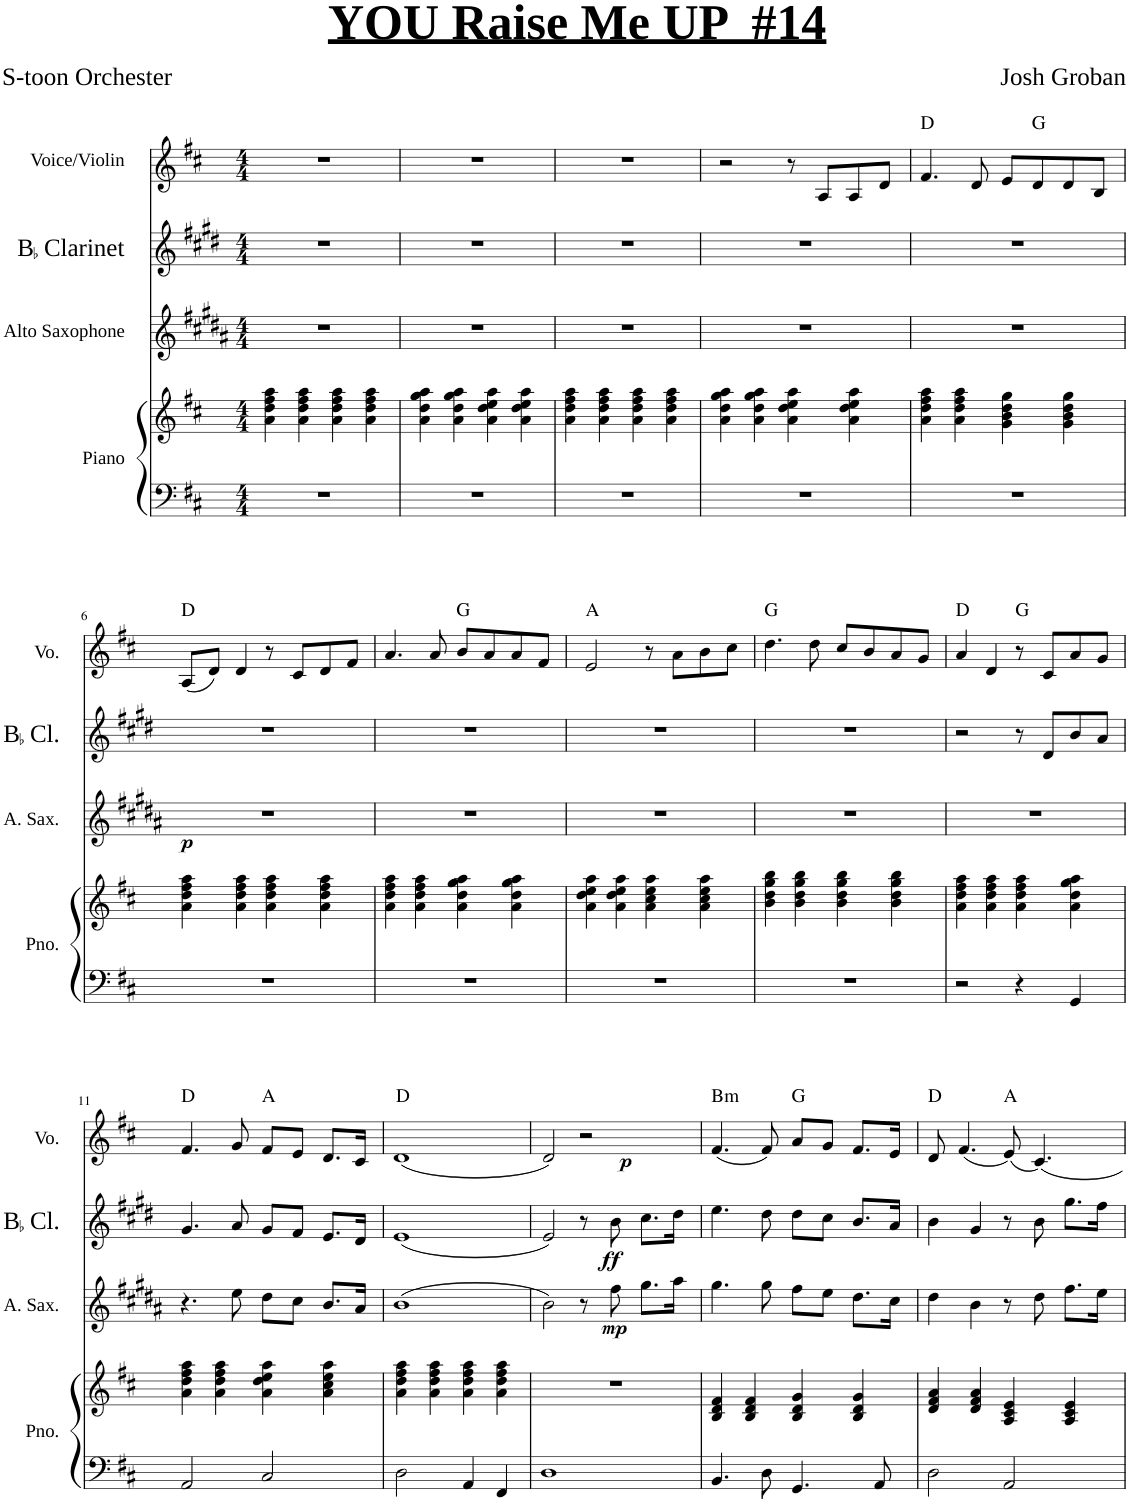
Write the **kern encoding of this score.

**kern	**kern	**kern	**dynam	**kern	**dynam	**kern	**dynam	**harte
*part4	*part4	*part3	*part3	*part2	*part2	*part1	*part1	*part1
*staff5	*staff4	*staff3	*staff3	*staff2	*staff2	*staff1	*staff1	*
*I"Piano	*	*I"Alto Saxophone	*	*I"BaccidentalFlat Clarinet	*	*I"Voice/Violin	*	*
*I'Pno.	*	*I'A. Sax.	*	*I'BaccidentalFlat Cl.	*	*I'Vo.	*	*
*clefF4	*clefG2	*clefG2	*	*clefG2	*	*clefG2	*	*
*	*	*Trd5c9	*	*Trd1c2	*	*	*	*
*k[f#c#]	*k[f#c#]	*k[f#c#g#d#a#]	*	*k[f#c#g#d#]	*	*k[f#c#]	*	*
*M4/4	*M4/4	*M4/4	*	*M4/4	*	*M4/4	*	*
=1	=1	=1	=1	=1	=1	=1	=1	=1
1r	4a\ 4dd\ 4ff#\ 4aa\	1r	.	1r	.	1r	.	.
.	4a\ 4dd\ 4ff#\ 4aa\	.	.	.	.	.	.	.
.	4a\ 4dd\ 4ff#\ 4aa\	.	.	.	.	.	.	.
.	4a\ 4dd\ 4ff#\ 4aa\	.	.	.	.	.	.	.
=2	=2	=2	=2	=2	=2	=2	=2	=2
1r	4a\ 4dd\ 4gg\ 4aa\	1r	.	1r	.	1r	.	.
.	4a\ 4dd\ 4gg\ 4aa\	.	.	.	.	.	.	.
.	4a\ 4dd\ 4ee\ 4aa\	.	.	.	.	.	.	.
.	4a\ 4dd\ 4ee\ 4aa\	.	.	.	.	.	.	.
=3	=3	=3	=3	=3	=3	=3	=3	=3
1r	4a\ 4dd\ 4ff#\ 4aa\	1r	.	1r	.	1r	.	.
.	4a\ 4dd\ 4ff#\ 4aa\	.	.	.	.	.	.	.
.	4a\ 4dd\ 4ff#\ 4aa\	.	.	.	.	.	.	.
.	4a\ 4dd\ 4ff#\ 4aa\	.	.	.	.	.	.	.
=4	=4	=4	=4	=4	=4	=4	=4	=4
1r	4a\ 4dd\ 4gg\ 4aa\	1r	.	1r	.	2r	.	.
.	4a\ 4dd\ 4gg\ 4aa\	.	.	.	.	.	.	.
.	4a\ 4dd\ 4ee\ 4aa\	.	.	.	.	8r	.	.
.	.	.	.	.	.	8A/L	.	.
.	4a\ 4dd\ 4ee\ 4aa\	.	.	.	.	8A/	.	.
.	.	.	.	.	.	8d/J	.	.
=5	=5	=5	=5	=5	=5	=5	=5	=5
1r	4a\ 4dd\ 4ff#\ 4aa\	1r	.	1r	.	4.f#/	.	D:maj
.	4a\ 4dd\ 4ff#\ 4aa\	.	.	.	.	.	.	.
.	.	.	.	.	.	8d/	.	.
.	4g\ 4b\ 4dd\ 4gg\	.	.	.	.	8e/L	.	.
.	.	.	.	.	.	8d/	.	G:maj
.	4g\ 4b\ 4dd\ 4gg\	.	.	.	.	8d/	.	.
.	.	.	.	.	.	8B/J	.	.
!!LO:LB:g=z
=6	=6	=6	=6	=6	=6	=6	=6	=6
!	!	!	!LO:DY:b	!	!	!	!	!
1r	4a\ 4dd\ 4ff#\ 4aa\	1r	p	1r	.	(8A/L	.	D:maj
.	.	.	.	.	.	8d/J)	.	.
.	4a\ 4dd\ 4ff#\ 4aa\	.	.	.	.	4d/	.	.
.	4a\ 4dd\ 4ff#\ 4aa\	.	.	.	.	8r	.	.
.	.	.	.	.	.	8c#/L	.	.
.	4a\ 4dd\ 4ff#\ 4aa\	.	.	.	.	8d/	.	.
.	.	.	.	.	.	8f#/J	.	.
=7	=7	=7	=7	=7	=7	=7	=7	=7
1r	4a\ 4dd\ 4ff#\ 4aa\	1r	.	1r	.	4.a/	.	.
.	4a\ 4dd\ 4ff#\ 4aa\	.	.	.	.	.	.	.
.	.	.	.	.	.	8a/	.	.
.	4a\ 4dd\ 4gg\ 4aa\	.	.	.	.	8b/L	.	G:maj
.	.	.	.	.	.	8a/	.	.
.	4a\ 4dd\ 4gg\ 4aa\	.	.	.	.	8a/	.	.
.	.	.	.	.	.	8f#/J	.	.
=8	=8	=8	=8	=8	=8	=8	=8	=8
1r	4a\ 4dd\ 4ee\ 4aa\	1r	.	1r	.	2e/	.	A:maj
.	4a\ 4dd\ 4ee\ 4aa\	.	.	.	.	.	.	.
.	4a\ 4cc#\ 4ee\ 4aa\	.	.	.	.	8r	.	.
.	.	.	.	.	.	8a\L	.	.
.	4a\ 4cc#\ 4ee\ 4aa\	.	.	.	.	8b\	.	.
.	.	.	.	.	.	8cc#\J	.	.
=9	=9	=9	=9	=9	=9	=9	=9	=9
1r	4b\ 4dd\ 4gg\ 4bb\	1r	.	1r	.	4.dd\	.	G:maj
.	4b\ 4dd\ 4gg\ 4bb\	.	.	.	.	.	.	.
.	.	.	.	.	.	8dd\	.	.
.	4b\ 4dd\ 4gg\ 4bb\	.	.	.	.	8cc#/L	.	.
.	.	.	.	.	.	8b/	.	.
.	4b\ 4dd\ 4gg\ 4bb\	.	.	.	.	8a/	.	.
.	.	.	.	.	.	8g/J	.	.
=10	=10	=10	=10	=10	=10	=10	=10	=10
2r	4a\ 4dd\ 4ff#\ 4aa\	1r	.	2r	.	4a/	.	D:maj
.	4a\ 4dd\ 4ff#\ 4aa\	.	.	.	.	4d/	.	.
4r	4a\ 4dd\ 4ff#\ 4aa\	.	.	8r	.	8r	.	G:maj
.	.	.	.	8d#/L	.	8c#/L	.	.
4GG/	4a\ 4dd\ 4gg\ 4aa\	.	.	8b/	.	8a/	.	.
.	.	.	.	8a/J	.	8g/J	.	.
!!LO:LB:g=z
=11	=11	=11	=11	=11	=11	=11	=11	=11
2AA/	4a\ 4dd\ 4ff#\ 4aa\	4.r	.	4.g#/	.	4.f#/	.	D:maj
.	4a\ 4dd\ 4ff#\ 4aa\	.	.	.	.	.	.	.
.	.	8ee\	.	8a/	.	8g/	.	.
2C#/	4a\ 4dd\ 4ee\ 4aa\	8dd#\L	.	8g#/L	.	8f#/L	.	A:maj
.	.	8cc#\J	.	8f#/J	.	8e/J	.	.
.	4a\ 4cc#\ 4ee\ 4aa\	8.b/L	.	8.e/L	.	8.d/L	.	.
.	.	16a#/Jk	.	16d#/Jk	.	16c#/Jk	.	.
=12	=12	=12	=12	=12	=12	=12	=12	=12
2D\	4a\ 4dd\ 4ff#\ 4aa\	(1b	.	(1e	.	(1d	.	D:maj
.	4a\ 4dd\ 4ff#\ 4aa\	.	.	.	.	.	.	.
4AA/	4a\ 4dd\ 4ff#\ 4aa\	.	.	.	.	.	.	.
4FF#/	4a\ 4dd\ 4ff#\ 4aa\	.	.	.	.	.	.	.
=13	=13	=13	=13	=13	=13	=13	=13	=13
*	*	*	*	*	*	*^	*	*
1D	1r	2b\)	.	2e/)	.	2d/)	2ryy	.	.
.	.	8r	.	8r	.	2r	8ryy	.	.
!	!	!	!LO:DY:b	!	!LO:DY:b	!	!	!LO:DY:b	!
.	.	8ff#\	mp	8b\	ff	.	4.ryy	p	.
.	.	8.gg#\L	.	8.cc#\L	.	.	.	.	.
.	.	16aa#\Jk	.	16dd#\Jk	.	.	.	.	.
=14	=14	=14	=14	=14	=14	=14	=14	=14	=14
!	!	!	!	!	!	!	!	!	!LO:H:kt=m
*	*	*	*	*	*	*v	*v	*	*
4.BB/	4B/ 4d/ 4f#/	4.gg#\	.	4.ee\	.	(4.f#/	.	B:min
.	4B/ 4d/ 4f#/	.	.	.	.	.	.	.
8D\	.	8gg#\	.	8dd#\	.	8f#/)	.	.
4.GG/	4B/ 4d/ 4g/	8ff#\L	.	8dd#\L	.	8a/L	.	G:maj
.	.	8ee\J	.	8cc#\J	.	8g/J	.	.
.	4B/ 4d/ 4g/	8.dd#\L	.	8.b/L	.	8.f#/L	.	.
8AA/	.	.	.	.	.	.	.	.
.	.	16cc#\Jk	.	16a/Jk	.	16e/Jk	.	.
=15	=15	=15	=15	=15	=15	=15	=15	=15
2D\	4d/ 4f#/ 4a/	4dd#\	.	4b\	.	8d/	.	D:maj
.	.	.	.	.	.	(4.f#/	.	.
.	4d/ 4f#/ 4a/	4b\	.	4g#/	.	.	.	.
2AA/	4A/ 4c#/ 4e/	8r	.	8r	.	(8e/)	.	A:maj
.	.	8dd#\	.	8b\	.	4.c#/)	.	.
.	4A/ 4c#/ 4e/	8.ff#\L	.	8.gg#\L	.	.	.	.
.	.	16ee\Jk	.	16ff#\Jk	.	.	.	.
=	=	=	=	=	=	=	=	=
*-	*-	*-	*-	*-	*-	*-	*-	*-
